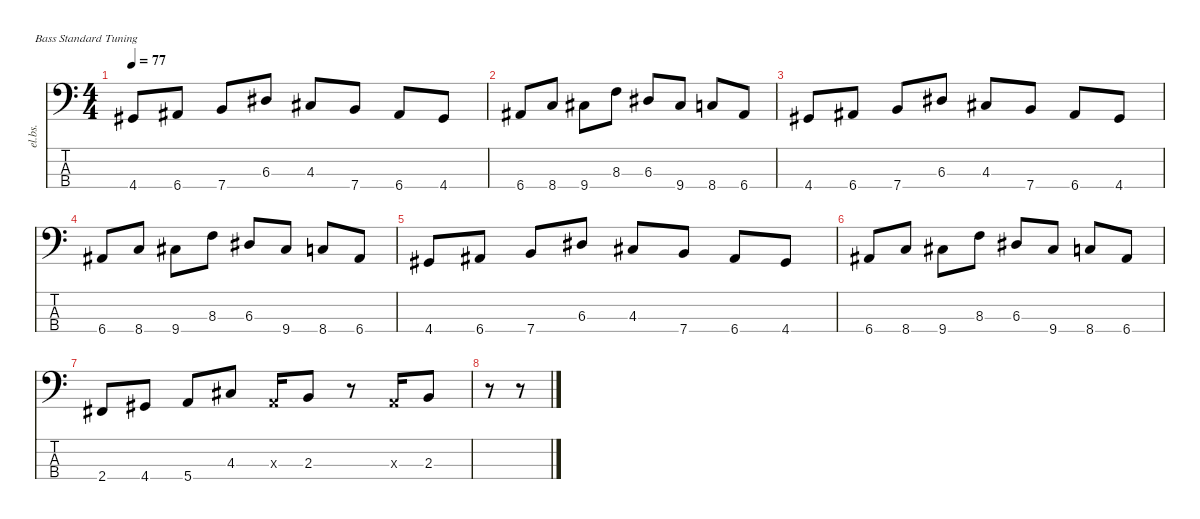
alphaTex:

\defaultSystemsLayout 4
\hideDynamics
\bracketExtendMode nobrackets
\otherSystemsTrackNameOrientation horizontal
\track ("Electric Bass" "el.bs.") {instrument electricbassfinger}
\staff {score tabs}
\tuning (G2 D2 A1 E1)
\ts (4 4)
\tempo 77
\clef f4
\ks c
4.4{acc #}.8{dy mf instrument electricbassfinger beam Up} 6.4{acc #}.8{beam Up} 7.4.8{beam Up} 6.3{acc #}.8{beam Up} 4.3{acc #}.8{beam Up} 7.4.8{beam Up} 6.4{acc #}.8{beam Up} 4.4{acc #}.8{beam Up} |
6.4{acc #}.8{beam Up} 8.4.8{beam Up} 9.4{acc #}.8{beam Down} 8.3.8{beam Down} 6.3{acc #}.8{beam Up} 9.4{acc #}.8{beam Up} 8.4.8{beam Up} 6.4{acc #}.8{beam Up} |
4.4{acc #}.8{beam Up} 6.4{acc #}.8{beam Up} 7.4.8{beam Up} 6.3{acc #}.8{beam Up} 4.3{acc #}.8{beam Up} 7.4.8{beam Up} 6.4{acc #}.8{beam Up} 4.4{acc #}.8{beam Up} |
6.4{acc #}.8{beam Up} 8.4.8{beam Up} 9.4{acc #}.8{beam Down} 8.3.8{beam Down} 6.3{acc #}.8{beam Up} 9.4{acc #}.8{beam Up} 8.4.8{beam Up} 6.4{acc #}.8{beam Up} |
4.4{acc #}.8{beam Up} 6.4{acc #}.8{beam Up} 7.4.8{beam Up} 6.3{acc #}.8{beam Up} 4.3{acc #}.8{beam Up} 7.4.8{beam Up} 6.4{acc #}.8{beam Up} 4.4{acc #}.8{beam Up} |
6.4{acc #}.8{beam Up} 8.4.8{beam Up} 9.4{acc #}.8{beam Down} 8.3.8{beam Down} 6.3{acc #}.8{beam Up} 9.4{acc #}.8{beam Up} 8.4.8{beam Up} 6.4{acc #}.8{beam Up} |
2.4{acc #}.8{beam Up} 4.4{acc #}.8{beam Up} 5.4.8{beam Up} 4.3{acc #}.8{beam Up} 0.3{x}.16{beam Up} 2.3.8{beam Up} r.8{beam Up} 0.3{x}.16{beam Up} 2.3.8{beam Up} |
r.8{beam Down} r.8{beam Up}
